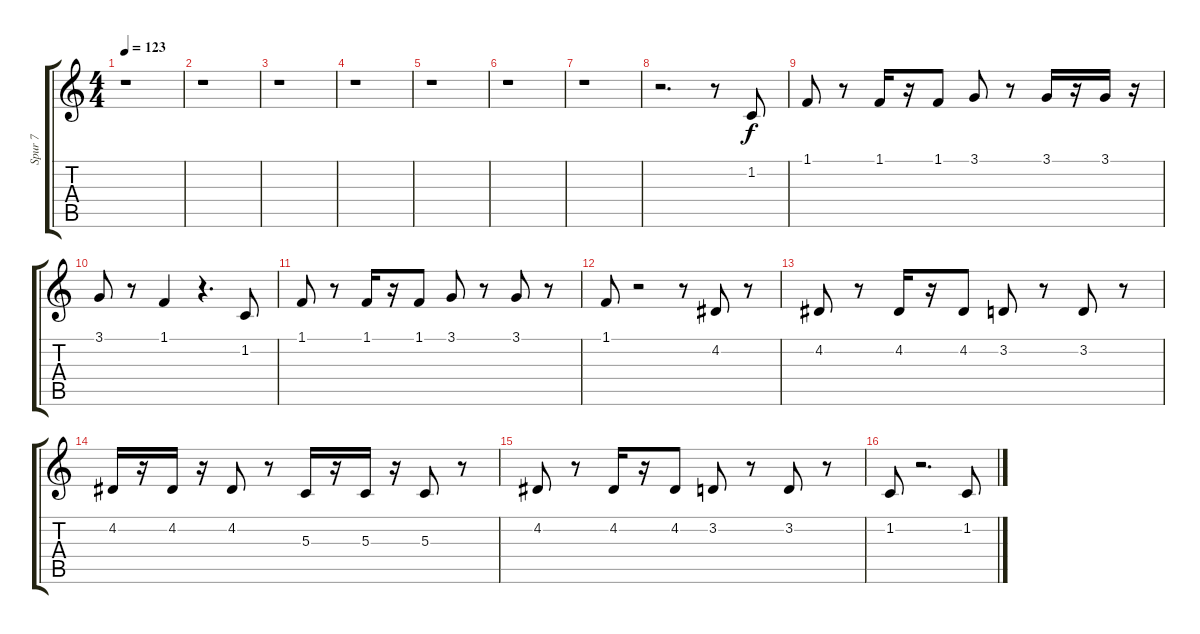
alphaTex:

\track ("Spur 7" "Spur 7") {instrument pad1newage}
\staff {score tabs}
\tuning (E4 B3 G3 D3 A2 E2) {hide}
\ts (4 4)
\tempo 123
\clef g2
\ks c
r.1{dy f} |
r.1 |
r.1 |
r.1 |
r.1 |
r.1 |
r.1 |
r.2{d} r.8 1.2.8 |
1.1.8 r.8 1.1.16 r.16 1.1.8 3.1.8 r.8 3.1.16 r.16 3.1.16 r.16 |
3.1.8 r.8 1.1.4 r.4{d} 1.2.8 |
1.1.8 r.8 1.1.16 r.16 1.1.8 3.1.8 r.8 3.1.8 r.8 |
1.1.8 r.2 r.8 4.2.8 r.8 |
4.2.8 r.8 4.2.16 r.16 4.2.8 3.2.8 r.8 3.2.8 r.8 |
4.2.16 r.16 4.2.16 r.16 4.2.8 r.8 5.3.16 r.16 5.3.16 r.16 5.3.8 r.8 |
4.2.8 r.8 4.2.16 r.16 4.2.8 3.2.8 r.8 3.2.8 r.8 |
1.2.8 r.2{d} 1.2.8
